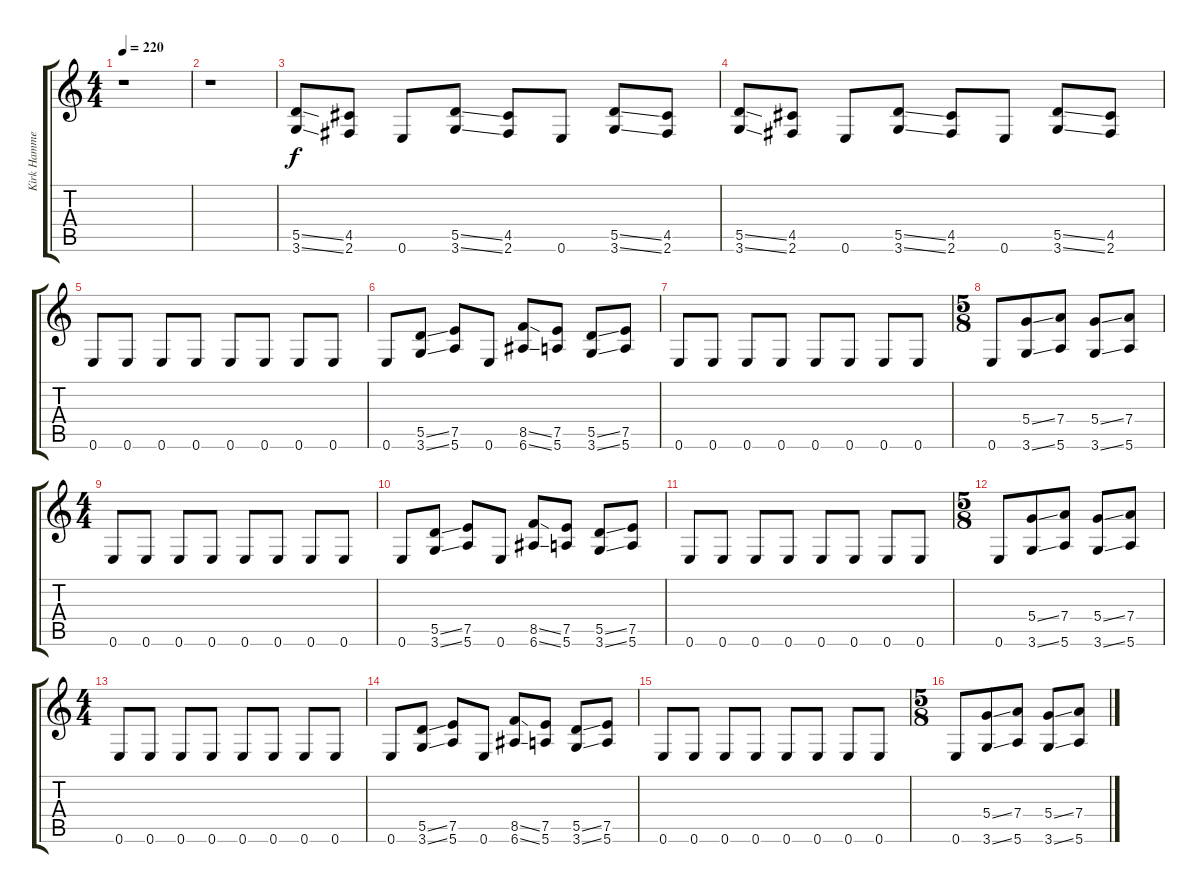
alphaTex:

\track ("Kirk Hammett Distortion" "Kirk Hamme") {instrument distortionguitar}
\staff {score tabs}
\tuning (E4 B3 G3 D3 A2 E2) {hide}
\ts (4 4)
\tempo 220
\clef g2
\ks c
r.1{dy f} |
r.1 |
(5.5{ss} 3.6{ss}).8 (4.5 2.6).8 0.6.8 (5.5{ss} 3.6{ss}).8 (4.5 2.6).8 0.6.8 (5.5{ss} 3.6{ss}).8 (4.5 2.6).8 |
(5.5{ss} 3.6{ss}).8 (4.5 2.6).8 0.6.8 (5.5{ss} 3.6{ss}).8 (4.5 2.6).8 0.6.8 (5.5{ss} 3.6{ss}).8 (4.5 2.6).8 |
0.6.8 0.6.8 0.6.8 0.6.8 0.6.8 0.6.8 0.6.8 0.6.8 |
0.6.8 (5.5{ss} 3.6{ss}).8 (7.5 5.6).8 0.6.8 (8.5{ss} 6.6{ss}).8 (7.5 5.6).8 (5.5{ss} 3.6{ss}).8 (7.5 5.6).8 |
0.6.8 0.6.8 0.6.8 0.6.8 0.6.8 0.6.8 0.6.8 0.6.8 |
\ts (5 8)
0.6.8 (5.4{ss} 3.6{ss}).8 (7.4 5.6).8 (5.4{ss} 3.6{ss}).8 (7.4 5.6).8 |
\ts (4 4)
0.6.8 0.6.8 0.6.8 0.6.8 0.6.8 0.6.8 0.6.8 0.6.8 |
0.6.8 (5.5{ss} 3.6{ss}).8 (7.5 5.6).8 0.6.8 (8.5{ss} 6.6{ss}).8 (7.5 5.6).8 (5.5{ss} 3.6{ss}).8 (7.5 5.6).8 |
0.6.8 0.6.8 0.6.8 0.6.8 0.6.8 0.6.8 0.6.8 0.6.8 |
\ts (5 8)
0.6.8 (5.4{ss} 3.6{ss}).8 (7.4 5.6).8 (5.4{ss} 3.6{ss}).8 (7.4 5.6).8 |
\ts (4 4)
0.6.8 0.6.8 0.6.8 0.6.8 0.6.8 0.6.8 0.6.8 0.6.8 |
0.6.8 (5.5{ss} 3.6{ss}).8 (7.5 5.6).8 0.6.8 (8.5{ss} 6.6{ss}).8 (7.5 5.6).8 (5.5{ss} 3.6{ss}).8 (7.5 5.6).8 |
0.6.8 0.6.8 0.6.8 0.6.8 0.6.8 0.6.8 0.6.8 0.6.8 |
\ts (5 8)
0.6.8 (5.4{ss} 3.6{ss}).8 (7.4 5.6).8 (5.4{ss} 3.6{ss}).8 (7.4 5.6).8
